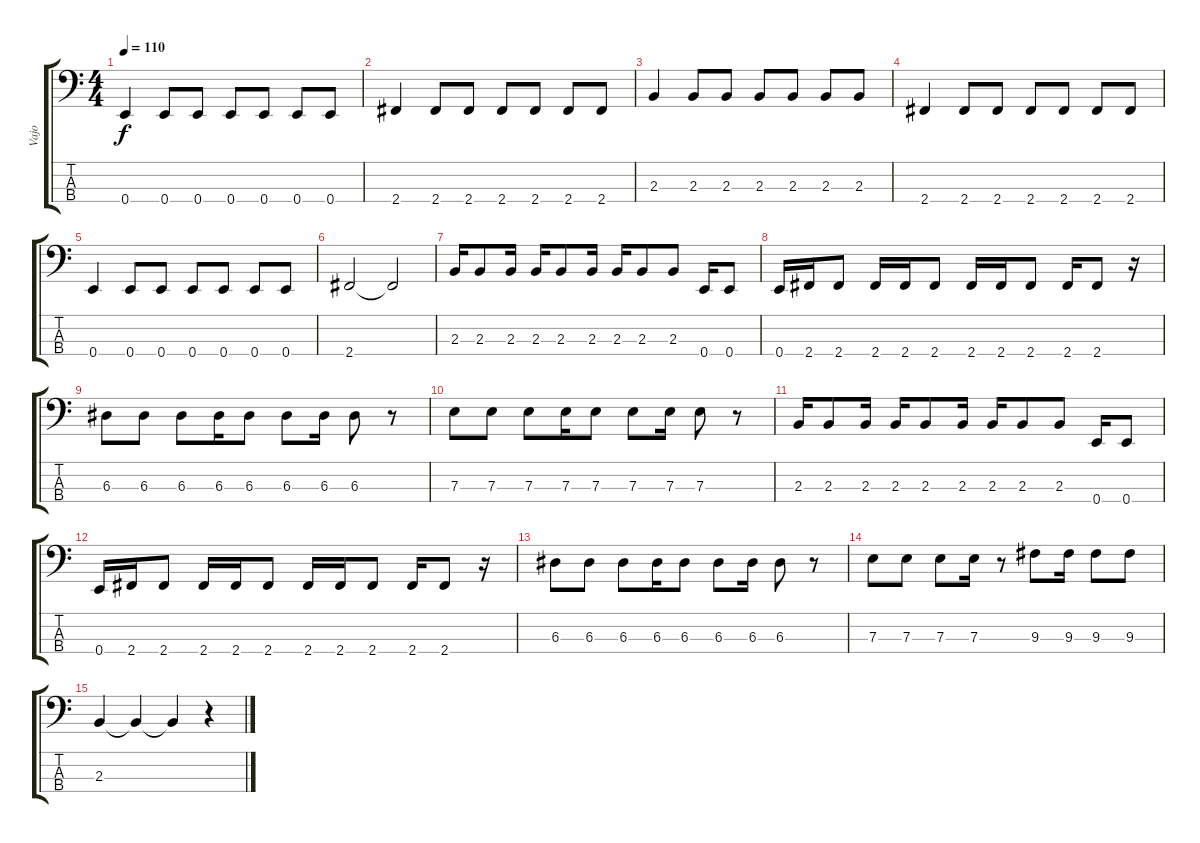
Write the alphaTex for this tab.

\track ("Vajo" "Vajo") {instrument electricbasspick}
\staff {score tabs}
\tuning (G2 D2 A1 E1) {hide}
\ts (4 4)
\tempo 110
\clef f4
\ks c
0.4.4{dy f} 0.4.8 0.4.8 0.4.8 0.4.8 0.4.8 0.4.8 |
2.4.4 2.4.8 2.4.8 2.4.8 2.4.8 2.4.8 2.4.8 |
2.3.4 2.3.8 2.3.8 2.3.8 2.3.8 2.3.8 2.3.8 |
2.4.4 2.4.8 2.4.8 2.4.8 2.4.8 2.4.8 2.4.8 |
0.4.4 0.4.8 0.4.8 0.4.8 0.4.8 0.4.8 0.4.8 |
2.4.2 2.4{t}.2 |
2.3.16 2.3.8 2.3.16 2.3.16 2.3.8 2.3.16 2.3.16 2.3.8 2.3.8 0.4.16 0.4.8 |
0.4.16 2.4.16 2.4.8 2.4.16 2.4.16 2.4.8 2.4.16 2.4.16 2.4.8 2.4.16 2.4.8 r.16 |
6.3.8 6.3.8 6.3.8 6.3.16 6.3.8 6.3.8 6.3.16 6.3.8 r.8 |
7.3.8 7.3.8 7.3.8 7.3.16 7.3.8 7.3.8 7.3.16 7.3.8 r.8 |
2.3.16 2.3.8 2.3.16 2.3.16 2.3.8 2.3.16 2.3.16 2.3.8 2.3.8 0.4.16 0.4.8 |
0.4.16 2.4.16 2.4.8 2.4.16 2.4.16 2.4.8 2.4.16 2.4.16 2.4.8 2.4.16 2.4.8 r.16 |
6.3.8 6.3.8 6.3.8 6.3.16 6.3.8 6.3.8 6.3.16 6.3.8 r.8 |
7.3.8 7.3.8 7.3.8 7.3.16 r.8 9.3.8 9.3.16 9.3.8 9.3.8 |
2.3.4 2.3{t}.4 2.3{t}.4 r.4
